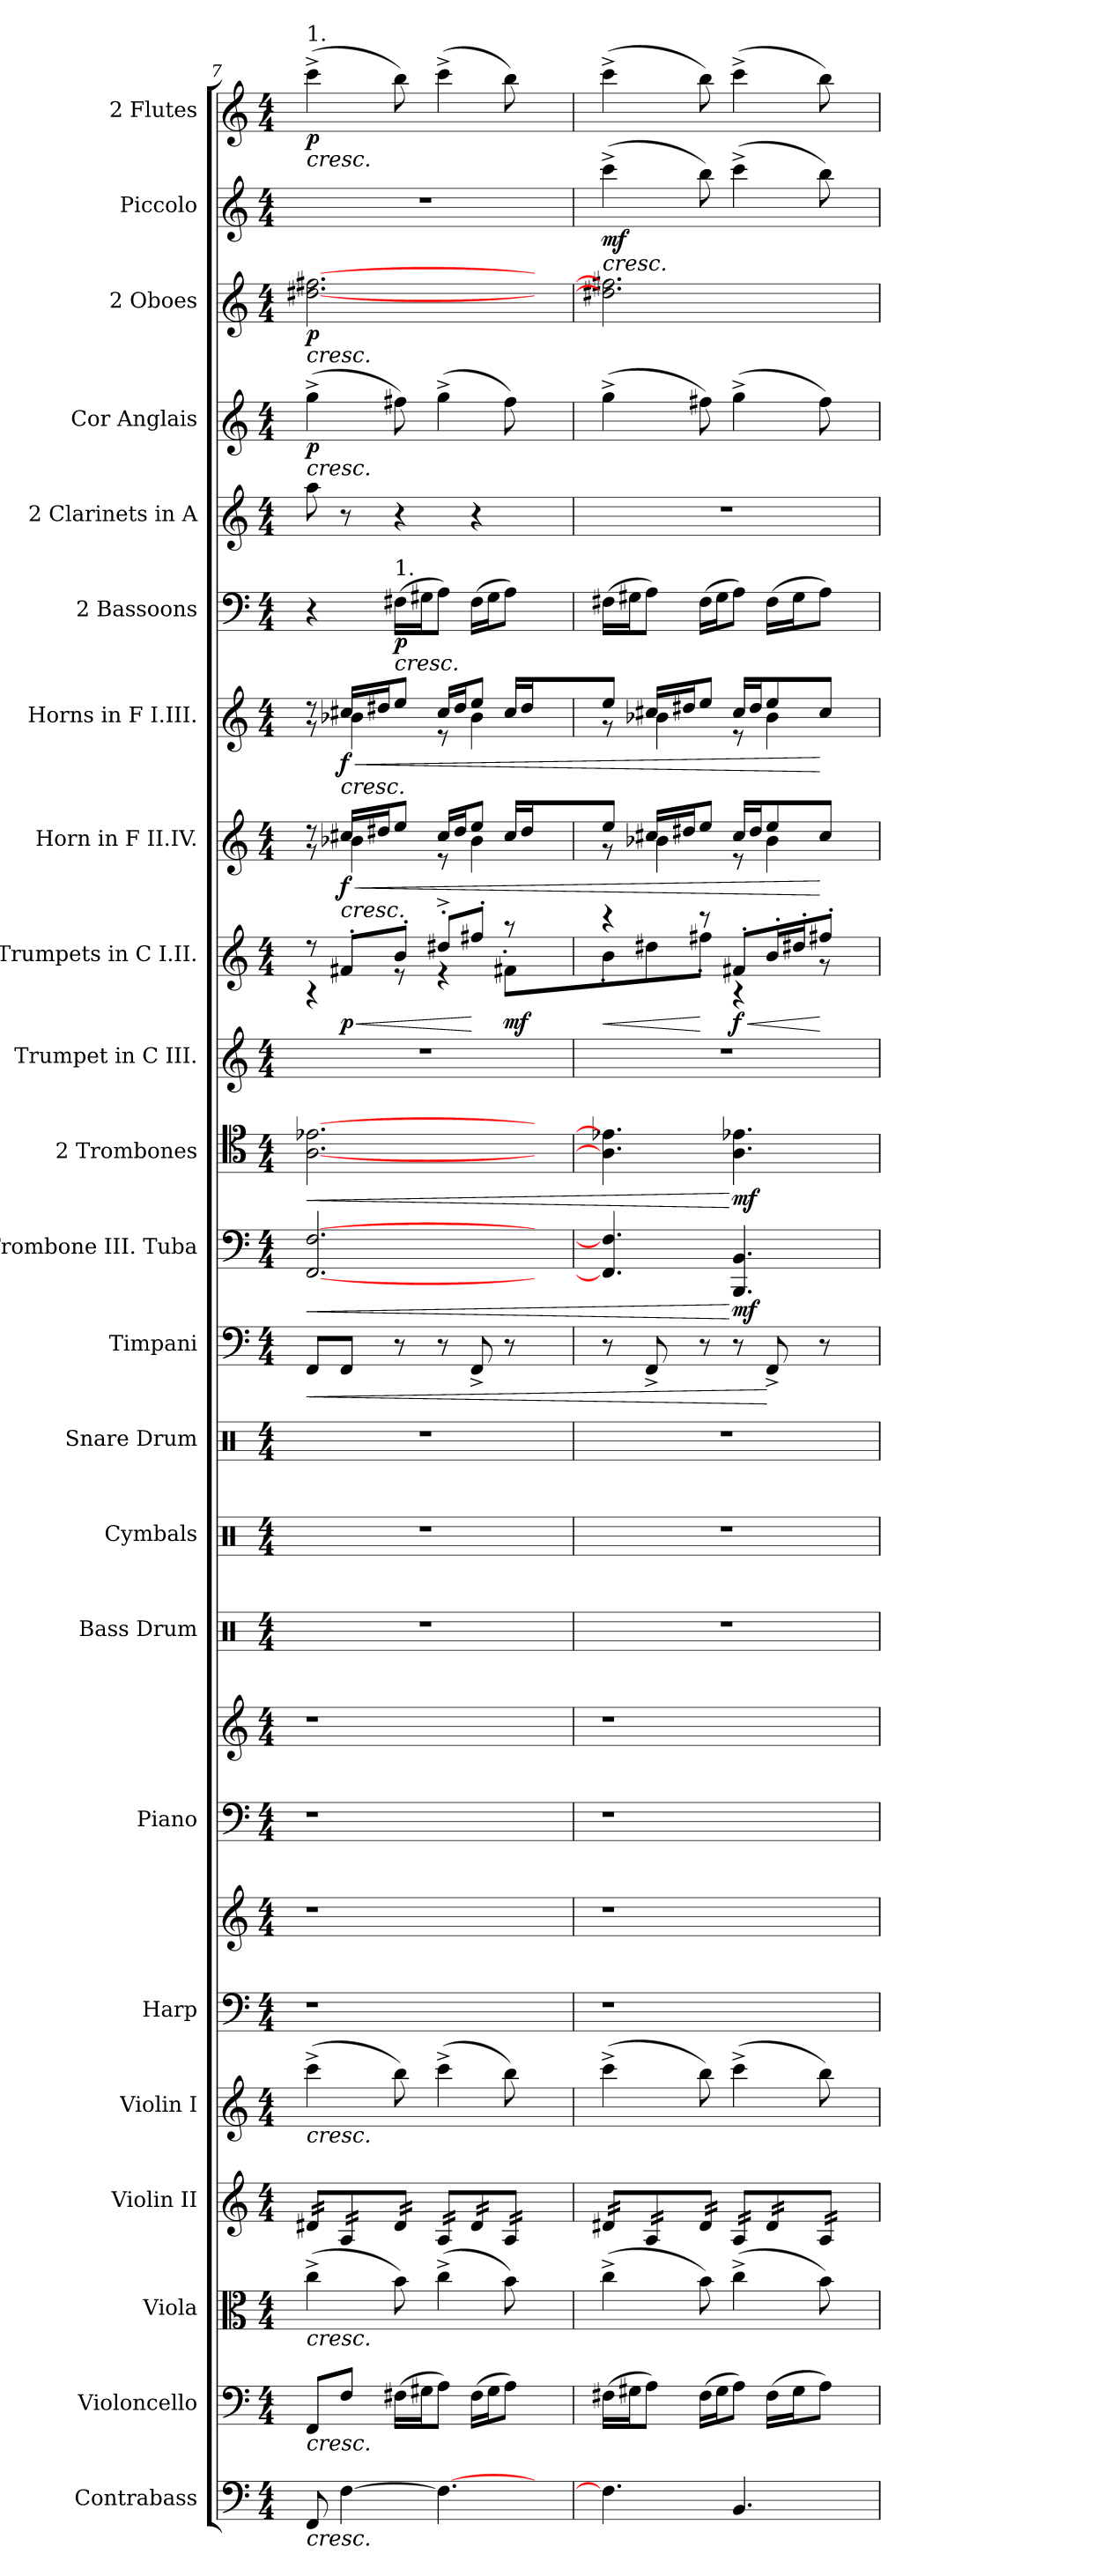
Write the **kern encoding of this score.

**kern	**kern	**kern	**kern	**kern	**kern	**kern	**kern	**kern	**kern	**kern	**kern	**kern	**dynam	**kern	**dynam	**kern	**dynam	**kern	**kern	**dynam	**kern	**dynam	**kern	**dynam	**kern	**dynam	**kern	**kern	**dynam	**kern	**dynam	**kern	**dynam	**kern	**dynam
*part23	*part22	*part21	*part20	*part19	*part18	*part18	*part17	*part17	*part16	*part15	*part14	*part13	*part13	*part12	*part12	*part11	*part11	*part10	*part9	*part9	*part8	*part8	*part7	*part7	*part6	*part6	*part5	*part4	*part4	*part3	*part3	*part2	*part2	*part1	*part1
*staff25	*staff24	*staff23	*staff22	*staff21	*staff20	*staff19	*staff18	*staff17	*staff16	*staff15	*staff14	*staff13	*staff13	*staff12	*staff12	*staff11	*staff11	*staff10	*staff9	*staff9	*staff8	*staff8	*staff7	*staff7	*staff6	*staff6	*staff5	*staff4	*staff4	*staff3	*staff3	*staff2	*staff2	*staff1	*staff1
*I"Contrabass	*I"Violoncello	*I"Viola	*I"Violin II	*I"Violin I	*I"Harp	*	*I"Piano	*	*I"Bass Drum	*I"Cymbals	*I"Snare Drum	*I"Timpani	*	*I"Trombone III. Tuba	*	*I"2 Trombones	*	*I"Trumpet in C III.	*I"Trumpets in C I.II.	*	*I"Horn in F II.IV.	*	*I"Horns in F  I.III.	*	*I"2 Bassoons	*	*I"2 Clarinets in A	*I"Cor Anglais	*	*I"2 Oboes	*	*I"Piccolo	*	*I"2 Flutes	*
*I'Cb.	*I'Vc.	*I'Vla.	*I'Vln. II	*I'Vln. I	*I'Hp.	*	*I'Pno.	*	*I'B. D.	*I'Cym.	*I'S. D.	*I'Timp.	*	*I'3. Tbn. Tba.	*	*I'1.2. Tbn.	*	*	*	*	*I'3.4. Hn.	*	*I'1.2. Hn.	*	*I'1.2. Bsn.	*	*	*I'C. A.	*	*I'1.2. Ob.	*	*I'Picc.	*	*I'1.2. Fl.	*
*clefF4	*clefF4	*clefC3	*clefG2	*clefG2	*clefF4	*clefG2	*clefF4	*clefG2	*clefX	*clefX	*clefX	*clefF4	*	*clefF4	*	*clefC4	*	*clefG2	*clefG2	*	*clefG2	*	*clefG2	*	*clefF4	*	*clefG2	*clefG2	*	*clefG2	*	*clefG2	*	*clefG2	*
*ITrd7c12	*	*	*	*	*	*	*	*	*	*	*	*	*	*	*	*	*	*	*	*	*ITrd4c7	*	*ITrd4c7	*	*	*	*ITrd2c3	*ITrd4c7	*	*	*	*ITrd-7c-12	*	*	*
*k[]	*k[]	*k[]	*k[]	*k[]	*k[]	*k[]	*k[]	*k[]	*k[]	*k[]	*k[]	*k[]	*	*k[]	*	*k[]	*	*k[]	*k[]	*	*k[b-]	*	*k[b-]	*	*k[]	*	*k[f#c#g#]	*k[b-]	*	*k[]	*	*k[]	*	*k[]	*
*M4/4	*M4/4	*M4/4	*M4/4	*M4/4	*M4/4	*M4/4	*M4/4	*M4/4	*M4/4	*M4/4	*M4/4	*M4/4	*	*M4/4	*	*M4/4	*	*M4/4	*M4/4	*	*M4/4	*	*M4/4	*	*M4/4	*	*M4/4	*M4/4	*	*M4/4	*	*M4/4	*	*M4/4	*
=7	=7	=7	=7	=7	=7	=7	=7	=7	=7	=7	=7	=7	=7	=7	=7	=7	=7	=7	=7	=7	=7	=7	=7	=7	=7	=7	=7	=7	=7	=7	=7	=7	=7	=7	=7
!	!	!	!	!	!	!	!	!	!	!	!	!	!	!	!	!	!	!	!	!	!	!	!	!	!	!	!	!	!	!	!	!	!	!LO:TX:b:i:t=cresc.	!
!	!	!	!	!	!	!	!	!	!	!	!	!	!	!	!	!	!	!	!	!	!	!	!	!	!	!	!	!	!	!	!	!	!	!LO:TX:a:t=1.	!
!	!	!	!	!	!	!	!	!	!	!	!	!	!	!	!	!	!	!	!	!	!	!	!	!	!	!	!	!	!	!LO:TX:b:i:t=cresc.	!	!	!	!	!
!	!	!	!	!	!	!	!	!	!	!	!	!	!	!	!	!	!	!	!	!	!	!	!	!	!	!	!	!LO:TX:b:i:t=cresc.	!	!	!	!	!	!	!
!	!	!	!	!LO:TX:b:i:t=cresc.	!	!	!	!	!	!	!	!	!	!	!	!	!	!	!	!	!	!	!	!	!	!	!	!	!	!	!	!	!	!	!
!	!	!	!LO:TX:b:i:t=cresc.	!	!	!	!	!	!	!	!	!	!	!	!	!	!	!	!	!	!	!	!	!	!	!	!	!	!	!	!	!	!	!	!
!	!	!LO:TX:b:i:t=cresc.	!	!	!	!	!	!	!	!	!	!	!	!	!	!	!	!	!	!	!	!	!	!	!	!	!	!	!	!	!	!	!	!	!
!	!LO:TX:b:i:t=cresc.	!	!	!	!	!	!	!	!	!	!	!	!	!	!	!	!	!	!	!	!	!	!	!	!	!	!	!	!	!	!	!	!	!	!
!LO:TX:b:i:t=cresc.	!	!	!	!	!	!	!	!	!	!	!	!	!	!	!	!	!	!	!	!	!	!	!	!	!	!	!	!	!	!	!	!	!	!	!
!	!	!	!	!	!LO:N:vis=1	!LO:N:vis=1	!LO:N:vis=1	!LO:N:vis=1	!LO:N:vis=1	!LO:N:vis=1	!LO:N:vis=1	!	!LO:HP:b	!	!LO:HP:b	!	!LO:HP:b	!LO:N:vis=1	!	!	!	!	!	!	!	!	!	!	!	!	!	!LO:N:vis=1	!	!	!
*	*	*	*	*	*	*	*	*	*	*	*	*	*	*	*	*	*	*	*^	*	*^	*	*^	*	*	*	*	*	*	*	*	*	*	*	*
*	*	*	*tremolo	*	*	*	*	*	*	*	*	*	*	*	*	*	*	*	*	*	*	*	*	*	*	*	*	*	*	*	*	*	*	*	*	*	*	*
8FFFi/	8FFi/L	(4cc^i\	32d#Xi/LLL	(4ccc^i\	2.r	2.r	2.r	2.r	1r	1r	1r	8FFi/L	<	[<2.FFi/ [>2.Fi	<	[<2.Ai\ [>2.e-Xi	<	1r	8r	4r	.	8r	8r	.	8r	8r	.	4r	.	8ff#i\	(4cc^i\	p	[<2.dd#Xi\ [>2.ff#Xi	p	1r	.	(4ccc^i\	p
.	.	.	32d#Xi/	.	.	.	.	.	.	.	.	.	.	.	.	.	.	.	.	.	.	.	.	.	.	.	.	.	.	.	.	.	.	.	.	.	.	.
.	.	.	32d#Xi/	.	.	.	.	.	.	.	.	.	.	.	.	.	.	.	.	.	.	.	.	.	.	.	.	.	.	.	.	.	.	.	.	.	.	.
.	.	.	32d#Xi/	.	.	.	.	.	.	.	.	.	.	.	.	.	.	.	.	.	.	.	.	.	.	.	.	.	.	.	.	.	.	.	.	.	.	.
!	!	!	!	!	!	!	!	!	!	!	!	!	!	!	!	!	!	!	!	!	!	!	!	!	!LO:TX:b:i:t=cresc.	!	!	!	!	!	!	!	!	!	!	!	!	!
!	!	!	!	!	!	!	!	!	!	!	!	!	!	!	!	!	!	!	!	!	!	!LO:TX:b:i:t=cresc.	!	!	!	!	!	!	!	!	!	!	!	!	!	!	!	!
!	!	!	!	!	!	!	!	!	!	!	!	!	!	!	!	!	!	!	!	!	!LO:HP:b	!	!	!LO:HP:b	!	!	!LO:HP:b	!	!	!	!	!	!	!	!	!	!	!
[>4FFi\	8Fi/J	.	32Ai/	.	.	.	.	.	.	.	.	8FFi/J	.	.	.	.	.	.	8f#X'i/L	.	< p	16f#Xi/LL	4e-Xi\	< f	16f#Xi/LL	4e-Xi\	< f	.	.	8r	.	.	.	.	.	.	.	.
.	.	.	32Ai/	.	.	.	.	.	.	.	.	.	.	.	.	.	.	.	.	.	.	.	.	.	.	.	.	.	.	.	.	.	.	.	.	.	.	.
.	.	.	32Ai/	.	.	.	.	.	.	.	.	.	.	.	.	.	.	.	.	.	.	16g#Xi/J	.	.	16g#Xi/J	.	.	.	.	.	.	.	.	.	.	.	.	.
.	.	.	32Ai/	.	.	.	.	.	.	.	.	.	.	.	.	.	.	.	.	.	.	.	.	.	.	.	.	.	.	.	.	.	.	.	.	.	.	.
!	!	!	!	!	!	!	!	!	!	!	!	!	!	!	!	!	!	!	!	!	!	!	!	!	!	!	!	!LO:TX:a:t=1.	!	!	!	!	!	!	!	!	!	!
!	!	!	!	!	!	!	!	!	!	!	!	!	!	!	!	!	!	!	!	!	!	!	!	!	!	!	!	!LO:TX:b:i:t=cresc.	!	!	!	!	!	!	!	!	!	!
.	(16F#Xi\LL	8bi\)	32d#i/	8bbi\)	.	.	.	.	.	.	.	8r	.	.	.	.	.	.	8b'i/J	8r	.	8ai/J	.	.	8ai/J	.	.	(16F#Xi\LL	p	4r	8bni\)	.	.	.	.	.	8bbi\)	.
.	.	.	32d#i/	.	.	.	.	.	.	.	.	.	.	.	.	.	.	.	.	.	.	.	.	.	.	.	.	.	.	.	.	.	.	.	.	.	.	.
.	16G#Xi\J	.	32d#i/	.	.	.	.	.	.	.	.	.	.	.	.	.	.	.	.	.	.	.	.	.	.	.	.	16G#Xi\J	.	.	.	.	.	.	.	.	.	.
.	.	.	32d#i/JJJ	.	.	.	.	.	.	.	.	.	.	.	.	.	.	.	.	.	.	.	.	.	.	.	.	.	.	.	.	.	.	.	.	.	.	.
4.FFi\_>	8Ai\J)	(4cc^i\	32Ai/LLL	(4ccc^i\	.	.	.	.	.	.	.	8r	.	.	.	.	.	.	8dd#X'^i/L	4r	.	16f#i/LL	8r	.	16f#i/LL	8r	.	8Ai\J)	.	.	(4cc^i\	.	.	.	.	.	(4ccc^i\	.
.	.	.	32Ai/	.	.	.	.	.	.	.	.	.	.	.	.	.	.	.	.	.	.	.	.	.	.	.	.	.	.	.	.	.	.	.	.	.	.	.
.	.	.	32Ai/	.	.	.	.	.	.	.	.	.	.	.	.	.	.	.	.	.	.	16g#i/J	.	.	16g#i/J	.	.	.	.	.	.	.	.	.	.	.	.	.
.	.	.	32Ai/	.	.	.	.	.	.	.	.	.	.	.	.	.	.	.	.	.	.	.	.	.	.	.	.	.	.	.	.	.	.	.	.	.	.	.
.	(16F#i\LL	.	32d#i/	.	.	.	.	.	.	.	.	8FF^i/	.	.	.	.	.	.	8ff#X'i/J	.	[	8ai/J	4e-i\	.	8ai/J	4e-i\	.	(16F#i\LL	.	4r	.	.	.	.	.	.	.	.
.	.	.	32d#i/	.	.	.	.	.	.	.	.	.	.	.	.	.	.	.	.	.	.	.	.	.	.	.	.	.	.	.	.	.	.	.	.	.	.	.
.	16G#i\J	.	32d#i/	.	.	.	.	.	.	.	.	.	.	.	.	.	.	.	.	.	.	.	.	.	.	.	.	16G#i\J	.	.	.	.	.	.	.	.	.	.
.	.	.	32d#i/	.	.	.	.	.	.	.	.	.	.	.	.	.	.	.	.	.	.	.	.	.	.	.	.	.	.	.	.	.	.	.	.	.	.	.
.	8Ai\J)	8bi\)	32Ai/	8bbi\)	.	.	.	.	.	.	.	8r	.	.	.	.	.	.	8r	8f#X'i\L	mf	16f#i/LL	.	.	16f#i/LL	.	.	8Ai\J)	.	.	8bi\)	.	.	.	.	.	8bbi\)	.
.	.	.	32Ai/	.	.	.	.	.	.	.	.	.	.	.	.	.	.	.	.	.	.	.	.	.	.	.	.	.	.	.	.	.	.	.	.	.	.	.
.	.	.	32Ai/	.	.	.	.	.	.	.	.	.	.	.	.	.	.	.	.	.	.	16g#i/J	.	.	16g#i/J	.	.	.	.	.	.	.	.	.	.	.	.	.
.	.	.	32Ai/JJJ	.	.	.	.	.	.	.	.	.	.	.	.	.	.	.	.	.	.	.	.	.	.	.	.	.	.	.	.	.	.	.	.	.	.	.
4ryy	4ryy	4ryy	4ryy	4ryy	4ryy	4ryy	4ryy	4ryy	.	.	.	4ryy	.	4ryy	.	4ryy	.	.	4ryy	4ryy	.	4ryy	4ryy	.	4ryy	4ryy	.	4ryy	.	4ryy	4ryy	.	4ryy	.	.	.	4ryy	.
=8	=8	=8	=8	=8	=8	=8	=8	=8	=8	=8	=8	=8	=8	=8	=8	=8	=8	=8	=8	=8	=8	=8	=8	=8	=8	=8	=8	=8	=8	=8	=8	=8	=8	=8	=8	=8	=8	=8
!	!	!	!	!	!	!	!	!	!	!	!	!	!	!	!	!	!	!	!	!	!	!	!	!	!	!	!	!	!	!	!	!	!	!	!LO:TX:b:i:t=cresc.	!	!	!
!	!	!	!	!	!LO:N:vis=1	!LO:N:vis=1	!LO:N:vis=1	!LO:N:vis=1	!LO:N:vis=1	!LO:N:vis=1	!LO:N:vis=1	!	!	!	!	!	!	!LO:N:vis=1	!	!	!LO:HP:b	!	!	!	!	!	!	!	!	!LO:N:vis=1	!	!	!	!	!	!	!	!
4.FFi\]	(16F#Xi\LL	(4cc^i\	32d#Xi/LLL	(4ccc^i\	2.r	2.r	2.r	2.r	1r	1r	1r	8r	.	4.FFi/] 4.Fi]	.	4.Ai\] 4.e-Xi]	.	1r	4r	8b'i\	<	8ai/J	8r	.	8ai/J	8r	.	(16F#Xi\LL	.	1r	(4cc^i\	.	2.dd#Xi\] 2.ff#Xi]	.	(4cccc^i\	mf	(4ccc^i\	.
.	.	.	32d#Xi/	.	.	.	.	.	.	.	.	.	.	.	.	.	.	.	.	.	.	.	.	.	.	.	.	.	.	.	.	.	.	.	.	.	.	.
.	16G#Xi\J	.	32d#Xi/	.	.	.	.	.	.	.	.	.	.	.	.	.	.	.	.	.	.	.	.	.	.	.	.	16G#Xi\J	.	.	.	.	.	.	.	.	.	.
.	.	.	32d#Xi/	.	.	.	.	.	.	.	.	.	.	.	.	.	.	.	.	.	.	.	.	.	.	.	.	.	.	.	.	.	.	.	.	.	.	.
.	8Ai\J)	.	32Ai/	.	.	.	.	.	.	.	.	8FF^i/	.	.	.	.	.	.	.	8dd#X'i\	.	16f#Xi/LL	4e-Xi\	.	16f#Xi/LL	4e-Xi\	.	8Ai\J)	.	.	.	.	.	.	.	.	.	.
.	.	.	32Ai/	.	.	.	.	.	.	.	.	.	.	.	.	.	.	.	.	.	.	.	.	.	.	.	.	.	.	.	.	.	.	.	.	.	.	.
.	.	.	32Ai/	.	.	.	.	.	.	.	.	.	.	.	.	.	.	.	.	.	.	16g#Xi/J	.	.	16g#Xi/J	.	.	.	.	.	.	.	.	.	.	.	.	.
.	.	.	32Ai/	.	.	.	.	.	.	.	.	.	.	.	.	.	.	.	.	.	.	.	.	.	.	.	.	.	.	.	.	.	.	.	.	.	.	.
.	(16F#i\LL	8bi\)	32d#i/	8bbi\)	.	.	.	.	.	.	.	8r	.	.	.	.	.	.	8r	8ff#X'i\J	[	8ai/J	.	.	8ai/J	.	.	(16F#i\LL	.	.	8bni\)	.	.	.	8bbbi\)	.	8bbi\)	.
.	.	.	32d#i/	.	.	.	.	.	.	.	.	.	.	.	.	.	.	.	.	.	.	.	.	.	.	.	.	.	.	.	.	.	.	.	.	.	.	.
.	16G#i\J	.	32d#i/	.	.	.	.	.	.	.	.	.	.	.	.	.	.	.	.	.	.	.	.	.	.	.	.	16G#i\J	.	.	.	.	.	.	.	.	.	.
.	.	.	32d#i/JJJ	.	.	.	.	.	.	.	.	.	.	.	.	.	.	.	.	.	.	.	.	.	.	.	.	.	.	.	.	.	.	.	.	.	.	.
!	!	!	!	!	!	!	!	!	!	!	!	!	!	!	!	!	!	!	!	!	!LO:HP:b	!	!	!	!	!	!	!	!	!	!	!	!	!	!	!	!	!
4.BBBi/	8Ai\J)	(4cc^i\	32Ai/LLL	(4ccc^i\	.	.	.	.	.	.	.	8r	.	4.BBBi/ 4.BBi	[ mf	4.Ai\ 4.e-Xi	[ mf	.	8f#X'i/L	4r	< f	16f#i/LL	8r	.	16f#i/LL	8r	.	8Ai\J)	.	.	(4cc^i\	.	.	.	(4cccc^i\	.	(4ccc^i\	.
.	.	.	32Ai/	.	.	.	.	.	.	.	.	.	.	.	.	.	.	.	.	.	.	.	.	.	.	.	.	.	.	.	.	.	.	.	.	.	.	.
.	.	.	32Ai/	.	.	.	.	.	.	.	.	.	.	.	.	.	.	.	.	.	.	16g#i/J	.	.	16g#i/J	.	.	.	.	.	.	.	.	.	.	.	.	.
.	.	.	32Ai/	.	.	.	.	.	.	.	.	.	.	.	.	.	.	.	.	.	.	.	.	.	.	.	.	.	.	.	.	.	.	.	.	.	.	.
.	(16F#i\LL	.	32d#i/	.	.	.	.	.	.	.	.	8FF^i/	[	.	.	.	.	.	16b'i/L	.	.	8ai/	4e-i\	.	8ai/	4e-i\	.	(16F#i\LL	.	.	.	.	.	.	.	.	.	.
.	.	.	32d#i/	.	.	.	.	.	.	.	.	.	.	.	.	.	.	.	.	.	.	.	.	.	.	.	.	.	.	.	.	.	.	.	.	.	.	.
.	16G#i\J	.	32d#i/	.	.	.	.	.	.	.	.	.	.	.	.	.	.	.	16dd#X'i/J	.	.	.	.	.	.	.	.	16G#i\J	.	.	.	.	.	.	.	.	.	.
.	.	.	32d#i/	.	.	.	.	.	.	.	.	.	.	.	.	.	.	.	.	.	.	.	.	.	.	.	.	.	.	.	.	.	.	.	.	.	.	.
.	8Ai\J)	8bi\)	32Ai/	8bbi\)	.	.	.	.	.	.	.	8r	.	.	.	.	.	.	8ff#X'i/J	8r	[	8f#i/J	.	[	8f#i/J	.	[	8Ai\J)	.	.	8bi\)	.	.	.	8bbbi\)	.	8bbi\)	.
.	.	.	32Ai/	.	.	.	.	.	.	.	.	.	.	.	.	.	.	.	.	.	.	.	.	.	.	.	.	.	.	.	.	.	.	.	.	.	.	.
.	.	.	32Ai/	.	.	.	.	.	.	.	.	.	.	.	.	.	.	.	.	.	.	.	.	.	.	.	.	.	.	.	.	.	.	.	.	.	.	.
.	.	.	32Ai/JJJ	.	.	.	.	.	.	.	.	.	.	.	.	.	.	.	.	.	.	.	.	.	.	.	.	.	.	.	.	.	.	.	.	.	.	.
*	*	*	*Xtremolo	*	*	*	*	*	*	*	*	*	*	*	*	*	*	*	*	*	*	*	*	*	*	*	*	*	*	*	*	*	*	*	*	*	*	*
4ryy	4ryy	4ryy	4ryy	4ryy	4ryy	4ryy	4ryy	4ryy	.	.	.	4ryy	.	4ryy	.	4ryy	.	.	4ryy	4ryy	.	4ryy	4ryy	.	4ryy	4ryy	.	4ryy	.	.	4ryy	.	4ryy	.	4ryy	.	4ryy	.
*	*	*	*	*	*	*	*	*	*	*	*	*	*	*	*	*	*	*	*v	*v	*	*	*	*	*v	*v	*	*	*	*	*	*	*	*	*	*	*	*
*	*	*	*	*	*	*	*	*	*	*	*	*	*	*	*	*	*	*	*	*	*v	*v	*	*	*	*	*	*	*	*	*	*	*	*	*	*
=	=	=	=	=	=	=	=	=	=	=	=	=	=	=	=	=	=	=	=	=	=	=	=	=	=	=	=	=	=	=	=	=	=	=	=
*-	*-	*-	*-	*-	*-	*-	*-	*-	*-	*-	*-	*-	*-	*-	*-	*-	*-	*-	*-	*-	*-	*-	*-	*-	*-	*-	*-	*-	*-	*-	*-	*-	*-	*-	*-
